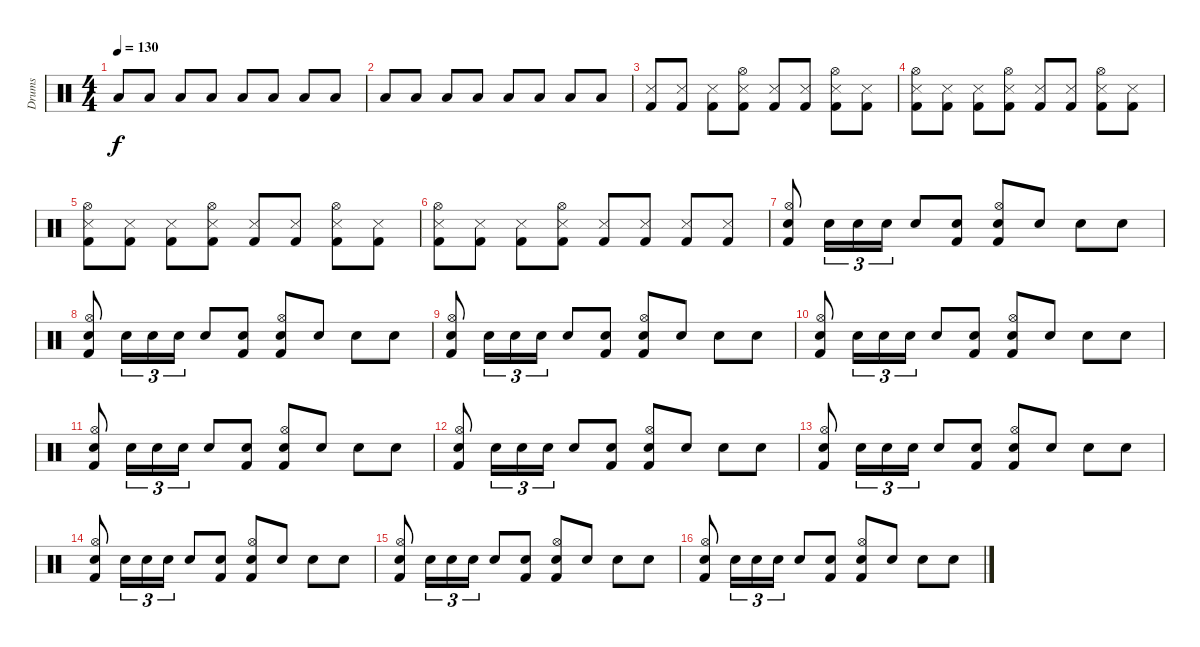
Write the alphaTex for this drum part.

\track ("Drums" "Drums") {instrument percussion}
\staff {score}
\articulation defaults
\ts (4 4)
\tempo 130
\clef neutral
\ks c "Low Tom (hit)".8{dy f} "Low Tom (hit)".8 "Low Tom (hit)".8 "Low Tom (hit)".8 "Low Tom (hit)".8 "Low Tom (hit)".8 "Low Tom (hit)".8 "Low Tom (hit)".8
|
"Low Tom (hit)".8 "Low Tom (hit)".8 "Low Tom (hit)".8 "Low Tom (hit)".8 "Low Tom (hit)".8 "Low Tom (hit)".8 "Low Tom (hit)".8 "Low Tom (hit)".8 |
("Snare (side stick) 3" "Kick (hit) 2").8 ("Snare (side stick) 3" "Kick (hit) 2").8 ("Snare (side stick) 3" "Kick (hit) 2").8 ("Hi-Hat (open)" "Snare (side stick) 3" "Kick (hit) 2").8 ("Snare (side stick) 3" "Kick (hit) 2").8 ("Snare (side stick) 3" "Kick (hit) 2").8 ("Hi-Hat (open)" "Snare (side stick) 3" "Kick (hit) 2").8 ("Snare (side stick) 3" "Kick (hit) 2").8 |
("Hi-Hat (open)" "Snare (side stick) 3" "Kick (hit) 2").8 ("Snare (side stick) 3" "Kick (hit) 2").8 ("Snare (side stick) 3" "Kick (hit) 2").8 ("Hi-Hat (open)" "Snare (side stick) 3" "Kick (hit) 2").8 ("Snare (side stick) 3" "Kick (hit) 2").8 ("Snare (side stick) 3" "Kick (hit) 2").8 ("Hi-Hat (open)" "Snare (side stick) 3" "Kick (hit) 2").8 ("Snare (side stick) 3" "Kick (hit) 2").8 |
("Hi-Hat (open)" "Snare (side stick) 3" "Kick (hit) 2").8 ("Snare (side stick) 3" "Kick (hit) 2").8 ("Snare (side stick) 3" "Kick (hit) 2").8 ("Hi-Hat (open)" "Snare (side stick) 3" "Kick (hit) 2").8 ("Snare (side stick) 3" "Kick (hit) 2").8 ("Snare (side stick) 3" "Kick (hit) 2").8 ("Hi-Hat (open)" "Snare (side stick) 3" "Kick (hit) 2").8 ("Snare (side stick) 3" "Kick (hit) 2").8 |
("Hi-Hat (open)" "Snare (side stick) 3" "Kick (hit) 2").8 ("Snare (side stick) 3" "Kick (hit) 2").8 ("Snare (side stick) 3" "Kick (hit) 2").8 ("Hi-Hat (open)" "Snare (side stick) 3" "Kick (hit) 2").8 ("Snare (side stick) 3" "Kick (hit) 2").8 ("Snare (side stick) 3" "Kick (hit) 2").8 ("Snare (side stick) 3" "Kick (hit) 2").8 ("Snare (side stick) 3" "Kick (hit) 2").8 |
("Hi-Hat (open)" "Snare (hit) 2" "Kick (hit) 2").8 "Snare (hit) 2".16{tu (3 2)} "Snare (hit) 2".16{tu (3 2)} "Snare (hit) 2".16{tu (3 2)} "Snare (hit) 2".8 ("Snare (hit) 2" "Kick (hit) 2").8 ("Hi-Hat (open)" "Snare (hit) 2" "Kick (hit) 2").8 "Snare (hit) 2".8 "Snare (hit) 2".8 "Snare (hit) 2".8 |
("Hi-Hat (open)" "Snare (hit) 2" "Kick (hit) 2").8 "Snare (hit) 2".16{tu (3 2)} "Snare (hit) 2".16{tu (3 2)} "Snare (hit) 2".16{tu (3 2)} "Snare (hit) 2".8 ("Snare (hit) 2" "Kick (hit) 2").8 ("Hi-Hat (open)" "Snare (hit) 2" "Kick (hit) 2").8 "Snare (hit) 2".8 "Snare (hit) 2".8 "Snare (hit) 2".8 |
("Hi-Hat (open)" "Snare (hit) 2" "Kick (hit) 2").8 "Snare (hit) 2".16{tu (3 2)} "Snare (hit) 2".16{tu (3 2)} "Snare (hit) 2".16{tu (3 2)} "Snare (hit) 2".8 ("Snare (hit) 2" "Kick (hit) 2").8 ("Hi-Hat (open)" "Snare (hit) 2" "Kick (hit) 2").8 "Snare (hit) 2".8 "Snare (hit) 2".8 "Snare (hit) 2".8 |
("Hi-Hat (open)" "Snare (hit) 2" "Kick (hit) 2").8 "Snare (hit) 2".16{tu (3 2)} "Snare (hit) 2".16{tu (3 2)} "Snare (hit) 2".16{tu (3 2)} "Snare (hit) 2".8 ("Snare (hit) 2" "Kick (hit) 2").8 ("Hi-Hat (open)" "Snare (hit) 2" "Kick (hit) 2").8 "Snare (hit) 2".8 "Snare (hit) 2".8 "Snare (hit) 2".8 |
("Hi-Hat (open)" "Snare (hit) 2" "Kick (hit) 2").8 "Snare (hit) 2".16{tu (3 2)} "Snare (hit) 2".16{tu (3 2)} "Snare (hit) 2".16{tu (3 2)} "Snare (hit) 2".8 ("Snare (hit) 2" "Kick (hit) 2").8 ("Hi-Hat (open)" "Snare (hit) 2" "Kick (hit) 2").8 "Snare (hit) 2".8 "Snare (hit) 2".8 "Snare (hit) 2".8 |
("Hi-Hat (open)" "Snare (hit) 2" "Kick (hit) 2").8 "Snare (hit) 2".16{tu (3 2)} "Snare (hit) 2".16{tu (3 2)} "Snare (hit) 2".16{tu (3 2)} "Snare (hit) 2".8 ("Snare (hit) 2" "Kick (hit) 2").8 ("Hi-Hat (open)" "Snare (hit) 2" "Kick (hit) 2").8 "Snare (hit) 2".8 "Snare (hit) 2".8 "Snare (hit) 2".8 |
("Hi-Hat (open)" "Snare (hit) 2" "Kick (hit) 2").8 "Snare (hit) 2".16{tu (3 2)} "Snare (hit) 2".16{tu (3 2)} "Snare (hit) 2".16{tu (3 2)} "Snare (hit) 2".8 ("Snare (hit) 2" "Kick (hit) 2").8 ("Hi-Hat (open)" "Snare (hit) 2" "Kick (hit) 2").8 "Snare (hit) 2".8 "Snare (hit) 2".8 "Snare (hit) 2".8 |
("Hi-Hat (open)" "Snare (hit) 2" "Kick (hit) 2").8 "Snare (hit) 2".16{tu (3 2)} "Snare (hit) 2".16{tu (3 2)} "Snare (hit) 2".16{tu (3 2)} "Snare (hit) 2".8 ("Snare (hit) 2" "Kick (hit) 2").8 ("Hi-Hat (open)" "Snare (hit) 2" "Kick (hit) 2").8 "Snare (hit) 2".8 "Snare (hit) 2".8 "Snare (hit) 2".8 |
("Hi-Hat (open)" "Snare (hit) 2" "Kick (hit) 2").8 "Snare (hit) 2".16{tu (3 2)} "Snare (hit) 2".16{tu (3 2)} "Snare (hit) 2".16{tu (3 2)} "Snare (hit) 2".8 ("Snare (hit) 2" "Kick (hit) 2").8 ("Hi-Hat (open)" "Snare (hit) 2" "Kick (hit) 2").8 "Snare (hit) 2".8 "Snare (hit) 2".8 "Snare (hit) 2".8 |
("Hi-Hat (open)" "Snare (hit) 2" "Kick (hit) 2").8 "Snare (hit) 2".16{tu (3 2)} "Snare (hit) 2".16{tu (3 2)} "Snare (hit) 2".16{tu (3 2)} "Snare (hit) 2".8 ("Snare (hit) 2" "Kick (hit) 2").8 ("Hi-Hat (open)" "Snare (hit) 2" "Kick (hit) 2").8 "Snare (hit) 2".8 "Snare (hit) 2".8 "Snare (hit) 2".8
